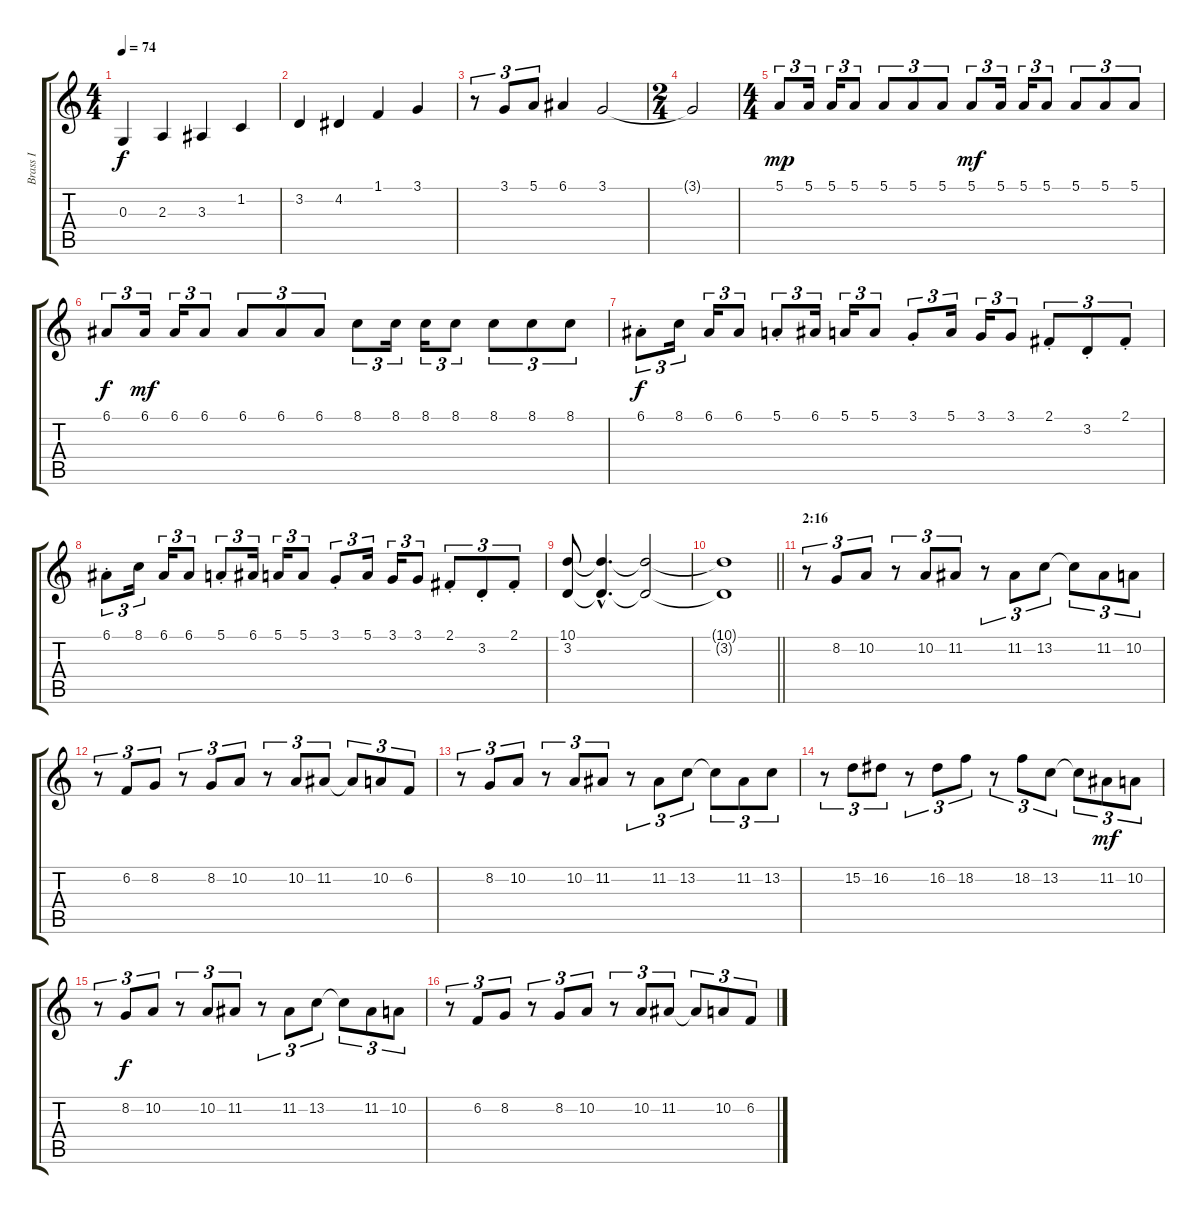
\track ("Brass I" "Brass I") {instrument frenchhorn}
\staff {score tabs}
\tuning (E4 B3 G3 D3 A2 E2) {hide}
\ts (4 4)
\tempo 74
\clef g2
\ks c
0.3.4{dy f volume 11} 2.3.4 3.3.4 1.2.4 |
3.2.4 4.2.4 1.1.4 3.1.4 |
r.8{tu (3 2)} 3.1.8{tu (3 2)} 5.1.8{tu (3 2)} 6.1.4 3.1.2 |
\ts (2 4)
3.1{t}.2 |
\ts (4 4)
5.1.8{tu (3 2) dy mp} 5.1.16{tu (3 2)} 5.1.16{tu (3 2)} 5.1.8{tu (3 2)} 5.1.8{tu (3 2)} 5.1.8{tu (3 2)} 5.1.8{tu (3 2)} 5.1.8{tu (3 2) dy mf} 5.1.16{tu (3 2)} 5.1.16{tu (3 2)} 5.1.8{tu (3 2)} 5.1.8{tu (3 2)} 5.1.8{tu (3 2)} 5.1.8{tu (3 2)} |
6.1.8{tu (3 2) dy f} 6.1.16{tu (3 2) dy mf} 6.1.16{tu (3 2)} 6.1.8{tu (3 2)} 6.1.8{tu (3 2)} 6.1.8{tu (3 2)} 6.1.8{tu (3 2)} 8.1.8{tu (3 2)} 8.1.16{tu (3 2)} 8.1.16{tu (3 2)} 8.1.8{tu (3 2)} 8.1.8{tu (3 2)} 8.1.8{tu (3 2)} 8.1.8{tu (3 2)} |
6.1{st}.8{tu (3 2) dy f volume 11} 8.1.16{tu (3 2)} 6.1.16{tu (3 2)} 6.1.8{tu (3 2)} 5.1{st}.8{tu (3 2)} 6.1.16{tu (3 2)} 5.1.16{tu (3 2)} 5.1.8{tu (3 2)} 3.1{st}.8{tu (3 2)} 5.1.16{tu (3 2)} 3.1.16{tu (3 2)} 3.1.8{tu (3 2)} 2.1{st}.8{tu (3 2)} 3.2{st}.8{tu (3 2)} 2.1{st}.8{tu (3 2)} |
6.1{st}.8{tu (3 2)} 8.1.16{tu (3 2)} 6.1.16{tu (3 2)} 6.1.8{tu (3 2)} 5.1{st}.8{tu (3 2)} 6.1.16{tu (3 2)} 5.1.16{tu (3 2)} 5.1.8{tu (3 2)} 3.1{st}.8{tu (3 2)} 5.1.16{tu (3 2)} 3.1.16{tu (3 2)} 3.1.8{tu (3 2)} 2.1{st}.8{tu (3 2)} 3.2{st}.8{tu (3 2)} 2.1{st}.8{tu (3 2)} |
(10.1 3.2).8{volume 6} (10.1{hac t} 3.2{hac t}).4{d volume 9} (10.1{t} 3.2{t}).2 |
\barLineRight lightlight
(10.1{t} 3.2{t}).1 |
\section ("" "2:16 ")
r.8{tu (3 2) volume 14 balance 10 instrument trumpet} 8.2.8{tu (3 2)} 10.2.8{tu (3 2)} r.8{tu (3 2)} 10.2.8{tu (3 2)} 11.2.8{tu (3 2)} r.8{tu (3 2)} 11.2.8{tu (3 2)} 13.2.8{tu (3 2)} 13.2{t}.8{tu (3 2)} 11.2.8{tu (3 2)} 10.2.8{tu (3 2)} |
r.8{tu (3 2)} 6.2.8{tu (3 2)} 8.2.8{tu (3 2)} r.8{tu (3 2)} 8.2.8{tu (3 2)} 10.2.8{tu (3 2)} r.8{tu (3 2)} 10.2.8{tu (3 2)} 11.2.8{tu (3 2)} 11.2{t}.8{tu (3 2)} 10.2.8{tu (3 2)} 6.2.8{tu (3 2)} |
r.8{tu (3 2)} 8.2.8{tu (3 2)} 10.2.8{tu (3 2)} r.8{tu (3 2)} 10.2.8{tu (3 2)} 11.2.8{tu (3 2)} r.8{tu (3 2)} 11.2.8{tu (3 2)} 13.2.8{tu (3 2)} 13.2{t}.8{tu (3 2)} 11.2.8{tu (3 2)} 13.2.8{tu (3 2)} |
r.8{tu (3 2)} 15.2.8{tu (3 2)} 16.2.8{tu (3 2)} r.8{tu (3 2)} 16.2.8{tu (3 2)} 18.2.8{tu (3 2)} r.8{tu (3 2)} 18.2.8{tu (3 2)} 13.2.8{tu (3 2)} 13.2{t}.8{tu (3 2)} 11.2.8{tu (3 2) dy mf} 10.2.8{tu (3 2)} |
r.8{tu (3 2)} 8.2.8{tu (3 2) dy f} 10.2.8{tu (3 2)} r.8{tu (3 2)} 10.2.8{tu (3 2)} 11.2.8{tu (3 2)} r.8{tu (3 2)} 11.2.8{tu (3 2)} 13.2.8{tu (3 2)} 13.2{t}.8{tu (3 2)} 11.2.8{tu (3 2)} 10.2.8{tu (3 2)} |
r.8{tu (3 2)} 6.2.8{tu (3 2)} 8.2.8{tu (3 2)} r.8{tu (3 2)} 8.2.8{tu (3 2)} 10.2.8{tu (3 2)} r.8{tu (3 2)} 10.2.8{tu (3 2)} 11.2.8{tu (3 2)} 11.2{t}.8{tu (3 2)} 10.2.8{tu (3 2)} 6.2.8{tu (3 2)}
